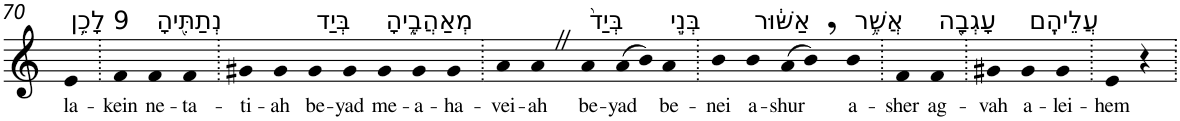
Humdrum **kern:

**kern	**text
*part1	*part1
*staff1	*staff1
*I"Piano	*
*I'Pno	*
!!LO:PB:g=z
*clefG2	*
*k[]	*
=70	=70
!LO:TX:a:t=9 לָכֵ֥ן	!
!	!LO:LY:b
4e	la-
=71.	=71.
!	!LO:LY:b
4f	-kein
!LO:TX:a:t=נְתַתִּ֖יהָ	!
!	!LO:LY:b
4f	ne-
!	!LO:LY:b
4f	-ta-
=72.	=72.
!	!LO:LY:b
4g#X	-ti-
!	!LO:LY:b
4g#	-ah
!LO:TX:a:t=בְּיַד	!
!	!LO:LY:b
4g#	be-
!	!LO:LY:b
4g#	-yad
!LO:TX:a:t=מְאַהֲבֶ֑יהָ	!
!	!LO:LY:b
4g#	me-
!	!LO:LY:b
4g#	-a-
!	!LO:LY:b
4g#	-ha-
=73.	=73.
!	!LO:LY:b
4a	-vei-
!	!LO:LY:b
4aZ	-ah
!LO:TX:a:t=בְּיַד֙	!
!	!LO:LY:b
4a	be-
!	!LO:LY:b
(>8a	-yad
8b)	.
!LO:TX:a:t=בְּנֵ֣י	!
!	!LO:LY:b
4a	be-
=74.	=74.
!	!LO:LY:b
4b	-nei
!LO:TX:a:t=אַשּׁ֔וּר	!
!	!LO:LY:b
4b	a-
!	!LO:LY:b
(>8a	-shur
8b,)	.
!LO:TX:a:t=אֲשֶׁ֥ר	!
!	!LO:LY:b
4b	a-
=75.	=75.
!	!LO:LY:b
4f	-sher
!LO:TX:a:t=עָגְבָ֖ה	!
!	!LO:LY:b
4f	ag-
=76.	=76.
!	!LO:LY:b
4g#X	-vah
!LO:TX:a:t=עֲלֵיהֶֽם	!
!	!LO:LY:b
4g#	a-
!	!LO:LY:b
4g#	-lei-
=77.	=77.
!	!LO:LY:b
4e	-hem
4r	.
=.	=.
*-	*-
